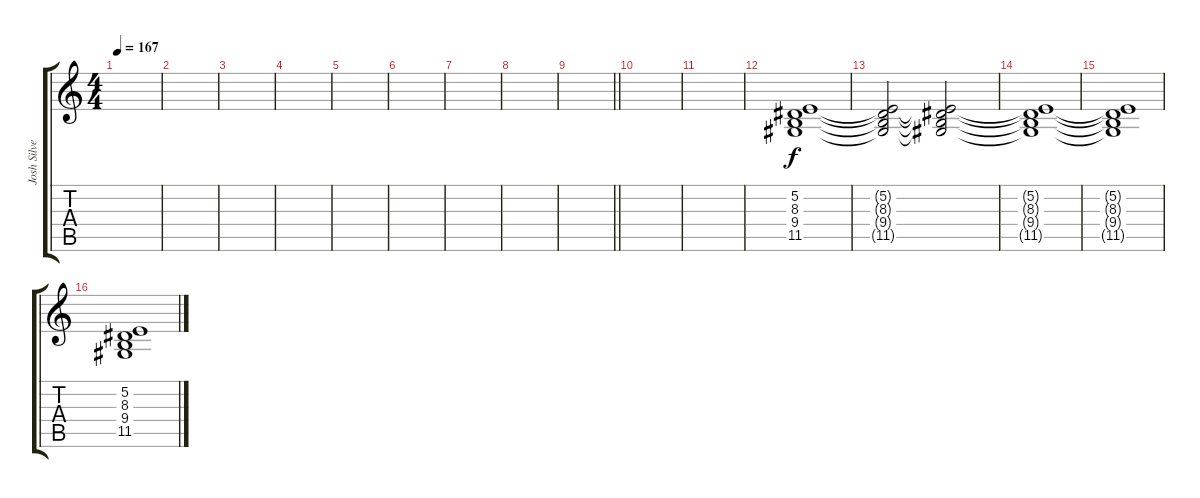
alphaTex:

\track ("Josh Silver" "Josh Silve") {instrument cello}
\staff {score tabs}
\tuning (E4 B3 G3 D3 A2 E2) {hide}
\ts (4 4)
\tempo 167
\clef g2
\ks c
|
|
|
|
|
|
|
|
\barLineRight lightlight
|
\section ("" "")
|
|
(5.2 8.3 9.4 11.5).1{volume 5 instrument choiraahs} |
(5.2{t} 8.3{t} 9.4{t} 11.5{t}).2 (5.2{t} 8.3{t} 9.4{t} 11.5{t}).2{volume 3} |
(5.2{t} 8.3{t} 9.4{t} 11.5{t}).1 |
(5.2{t} 8.3{t} 9.4{t} 11.5{t}).1 |
(5.2 8.3 9.4 11.5).1{volume 5}
